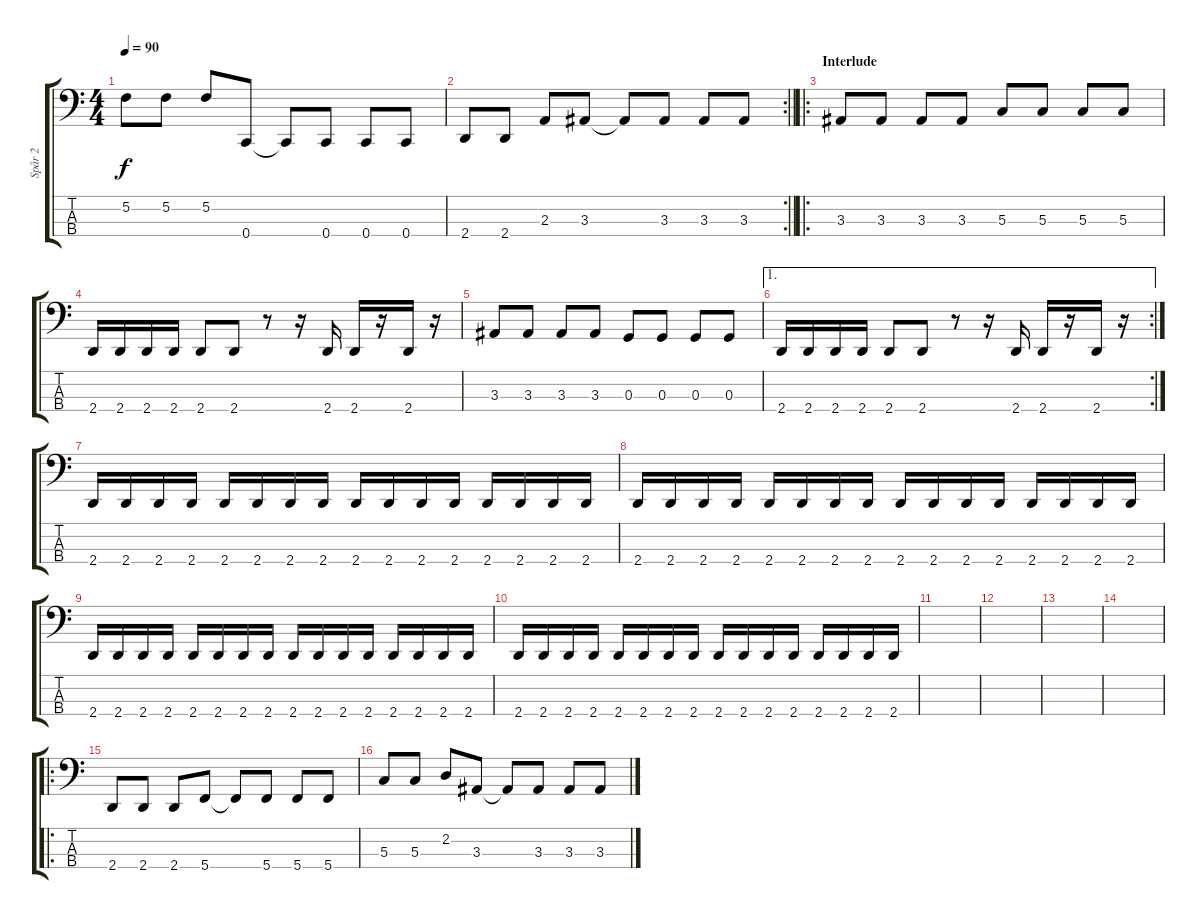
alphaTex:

\track ("Spår 2" "Spår 2") {instrument electricbassfinger}
\staff {score tabs}
\tuning (F2 C2 G1 C1) {hide}
\ts (4 4)
\tempo 90
\clef f4
\ks c
5.2.8{dy f} 5.2.8 5.2.8 0.4.8 0.4{t}.8 0.4.8 0.4.8 0.4.8 |
\rc 2
\barLineRight lightlight
2.4.8 2.4.8 2.3.8 3.3.8 3.3{t}.8 3.3.8 3.3.8 3.3.8 |
\ro
\section ("" "Interlude")
3.3.8 3.3.8 3.3.8 3.3.8 5.3.8 5.3.8 5.3.8 5.3.8 |
2.4.16 2.4.16 2.4.16 2.4.16 2.4.8 2.4.8 r.8 r.16 2.4.16 2.4.16 r.16 2.4.16 r.16 |
3.3.8 3.3.8 3.3.8 3.3.8 0.3.8 0.3.8 0.3.8 0.3.8 |
\ae 1
\rc 2
2.4.16 2.4.16 2.4.16 2.4.16 2.4.8 2.4.8 r.8 r.16 2.4.16 2.4.16 r.16 2.4.16 r.16 |
2.4.16 2.4.16 2.4.16 2.4.16 2.4.16 2.4.16 2.4.16 2.4.16 2.4.16 2.4.16 2.4.16 2.4.16 2.4.16 2.4.16 2.4.16 2.4.16 |
2.4.16 2.4.16 2.4.16 2.4.16 2.4.16 2.4.16 2.4.16 2.4.16 2.4.16 2.4.16 2.4.16 2.4.16 2.4.16 2.4.16 2.4.16 2.4.16 |
2.4.16 2.4.16 2.4.16 2.4.16 2.4.16 2.4.16 2.4.16 2.4.16 2.4.16 2.4.16 2.4.16 2.4.16 2.4.16 2.4.16 2.4.16 2.4.16 |
2.4.16 2.4.16 2.4.16 2.4.16 2.4.16 2.4.16 2.4.16 2.4.16 2.4.16 2.4.16 2.4.16 2.4.16 2.4.16 2.4.16 2.4.16 2.4.16 |
|
|
|
|
\ro
2.4.8 2.4.8 2.4.8 5.4.8 5.4{t}.8 5.4.8 5.4.8 5.4.8 |
5.3.8 5.3.8 2.2.8 3.3.8 3.3{t}.8 3.3.8 3.3.8 3.3.8
